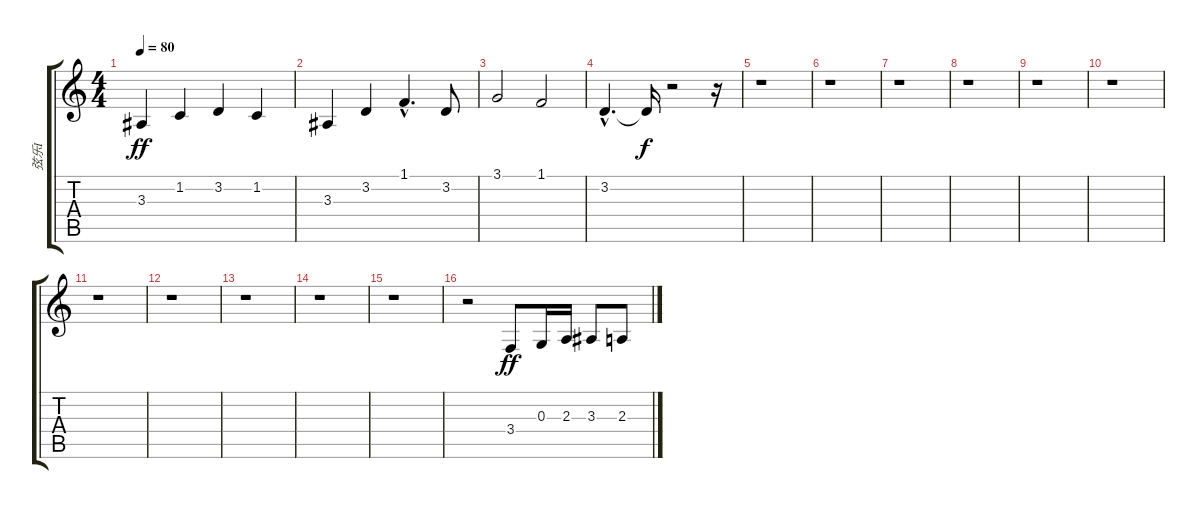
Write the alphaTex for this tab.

\track ("弦乐I" "弦乐I") {instrument stringensemble2}
\staff {score tabs}
\tuning (E4 B3 G3 D3 A2 E2) {hide}
\ts (4 4)
\tempo 80
\clef g2
\ks c
3.3.4{dy ff} 1.2.4 3.2.4 1.2.4 |
3.3.4 3.2.4 1.1{hac}.4{d} 3.2.8 |
3.1.2 1.1.2 |
3.2{hac}.4{d} 3.2{t}.16{dy f} r.2 r.16 |
r.1 |
r.1 |
r.1 |
r.1 |
r.1 |
r.1 |
r.1 |
r.1 |
r.1 |
r.1 |
r.1 |
r.2 3.4.8{dy ff} 0.3.16 2.3.16 3.3.8 2.3.8
